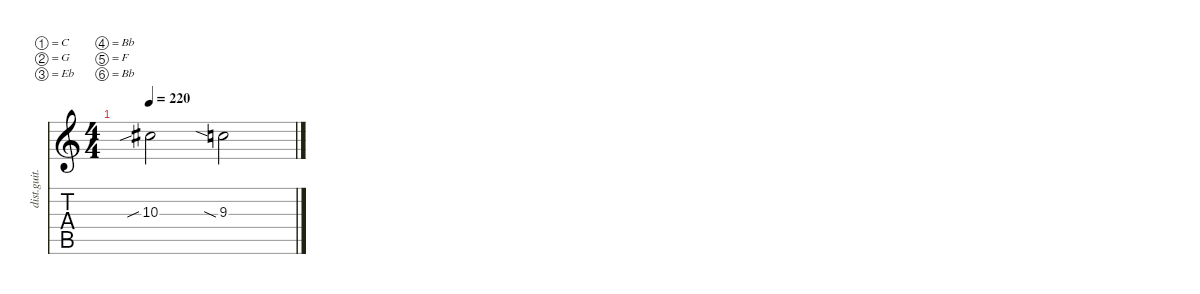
\defaultSystemsLayout 4
\hideDynamics
\bracketExtendMode nobrackets
\track ("lead" "dist.guit.") {instrument distortionguitar}
\staff {score tabs}
\tuning (C4 G3 Eb3 Bb2 F2 Bb1)
\ts (4 4)
\tempo 220
\clef g2
\ks c
10.3{sib acc #}.2{dy mf beam Down} 9.3{sia}.2{beam Down}
